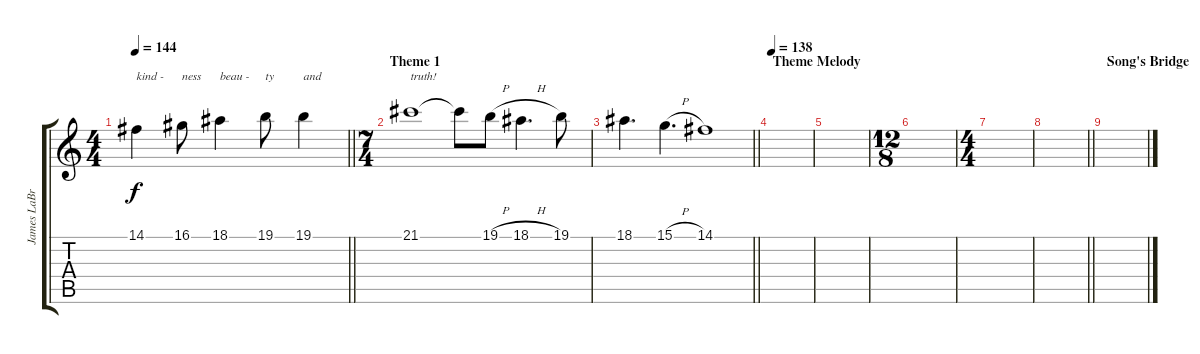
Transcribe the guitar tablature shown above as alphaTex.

\track ("James LaBrie" "James LaBr") {instrument altosax}
\staff {score tabs}
\tuning (E4 B3 G3 D3 A2 E2) {hide}
\ts (4 4)
\tempo 144
\clef g2
\barLineRight lightlight
\ks c
14.1.4{txt "kind -" dy f} 16.1.8{txt "ness"} 18.1.4{txt "beau -"} 19.1.8{txt "ty"} 19.1.4{txt "and"} |
\ts (7 4)
\section ("" "Theme 1")
21.1.1{txt "truth!"} 21.1{t}.8 19.1{h}.8 18.1{h}.4{d} 19.1.8 |
\barLineRight lightlight
18.1.4{d} 15.1{h}.4{d} 14.1.1 |
\section ("" "Theme Melody")
\tempo 138
|
|
\ts (12 8)
|
\ts (4 4)
|
\barLineRight lightlight
|
\section ("" "Song's Bridge")
